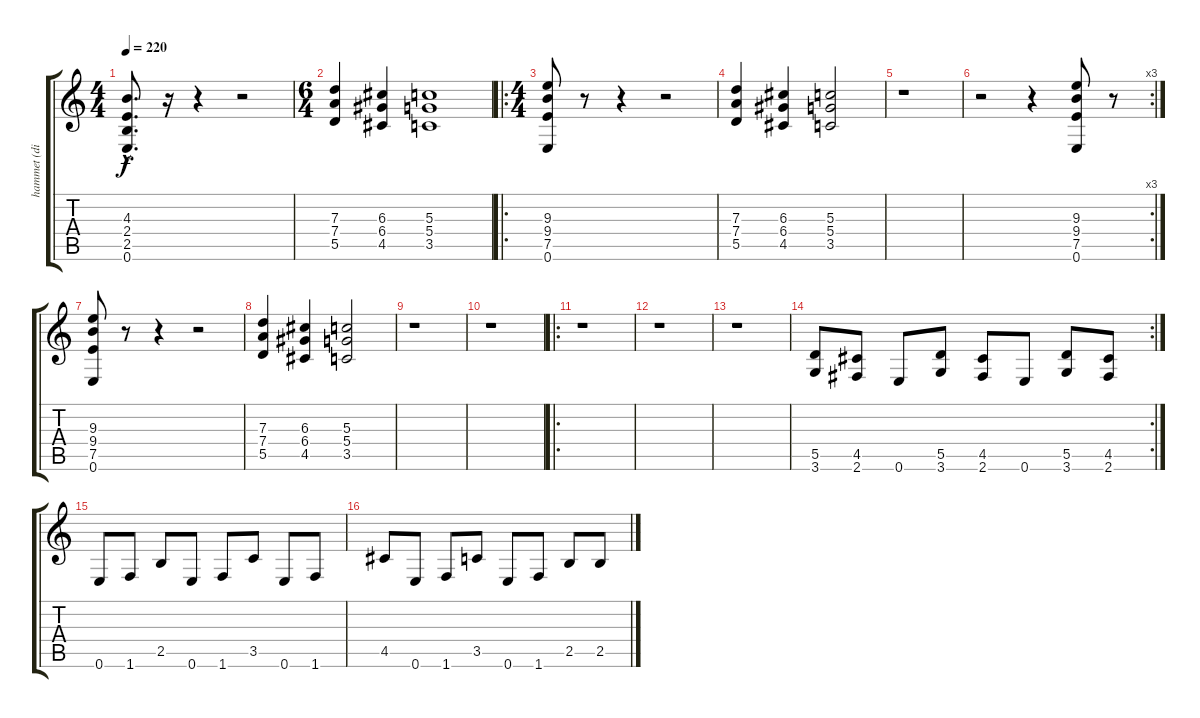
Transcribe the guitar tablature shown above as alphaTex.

\track ("hammet (dist)" "hammet (di") {instrument distortionguitar}
\staff {score tabs}
\tuning (E4 B3 G3 D3 A2 E2) {hide}
\ts (4 4)
\tempo 220
\clef g2
\ks c
(4.3{hac} 2.4{hac} 2.5{hac} 0.6{hac}).8{d dy f instrument distortionguitar} r.16 r.4 r.2 |
\ts (6 4)
(7.3 7.4 5.5).4 (6.3 6.4 4.5).4 (5.3 5.4 3.5).1 |
\ro
\ts (4 4)
(9.3 9.4 7.5 0.6).8 r.8 r.4 r.2 |
(7.3 7.4 5.5).4 (6.3 6.4 4.5).4 (5.3 5.4 3.5).2 |
r.1 |
\rc 3
r.2 r.4 (9.3 9.4 7.5 0.6).8 r.8 |
(9.3 9.4 7.5 0.6).8 r.8 r.4 r.2 |
(7.3 7.4 5.5).4 (6.3 6.4 4.5).4 (5.3 5.4 3.5).2 |
r.1 |
r.1 |
\ro
r.1 |
r.1 |
r.1 |
\rc 2
(5.5 3.6).8 (4.5 2.6).8 0.6.8 (5.5 3.6).8 (4.5 2.6).8 0.6.8 (5.5 3.6).8 (4.5 2.6).8 |
0.6.8 1.6.8 2.5.8 0.6.8 1.6.8 3.5.8 0.6.8 1.6.8 |
4.5.8 0.6.8 1.6.8 3.5.8 0.6.8 1.6.8 2.5.8 2.5.8
